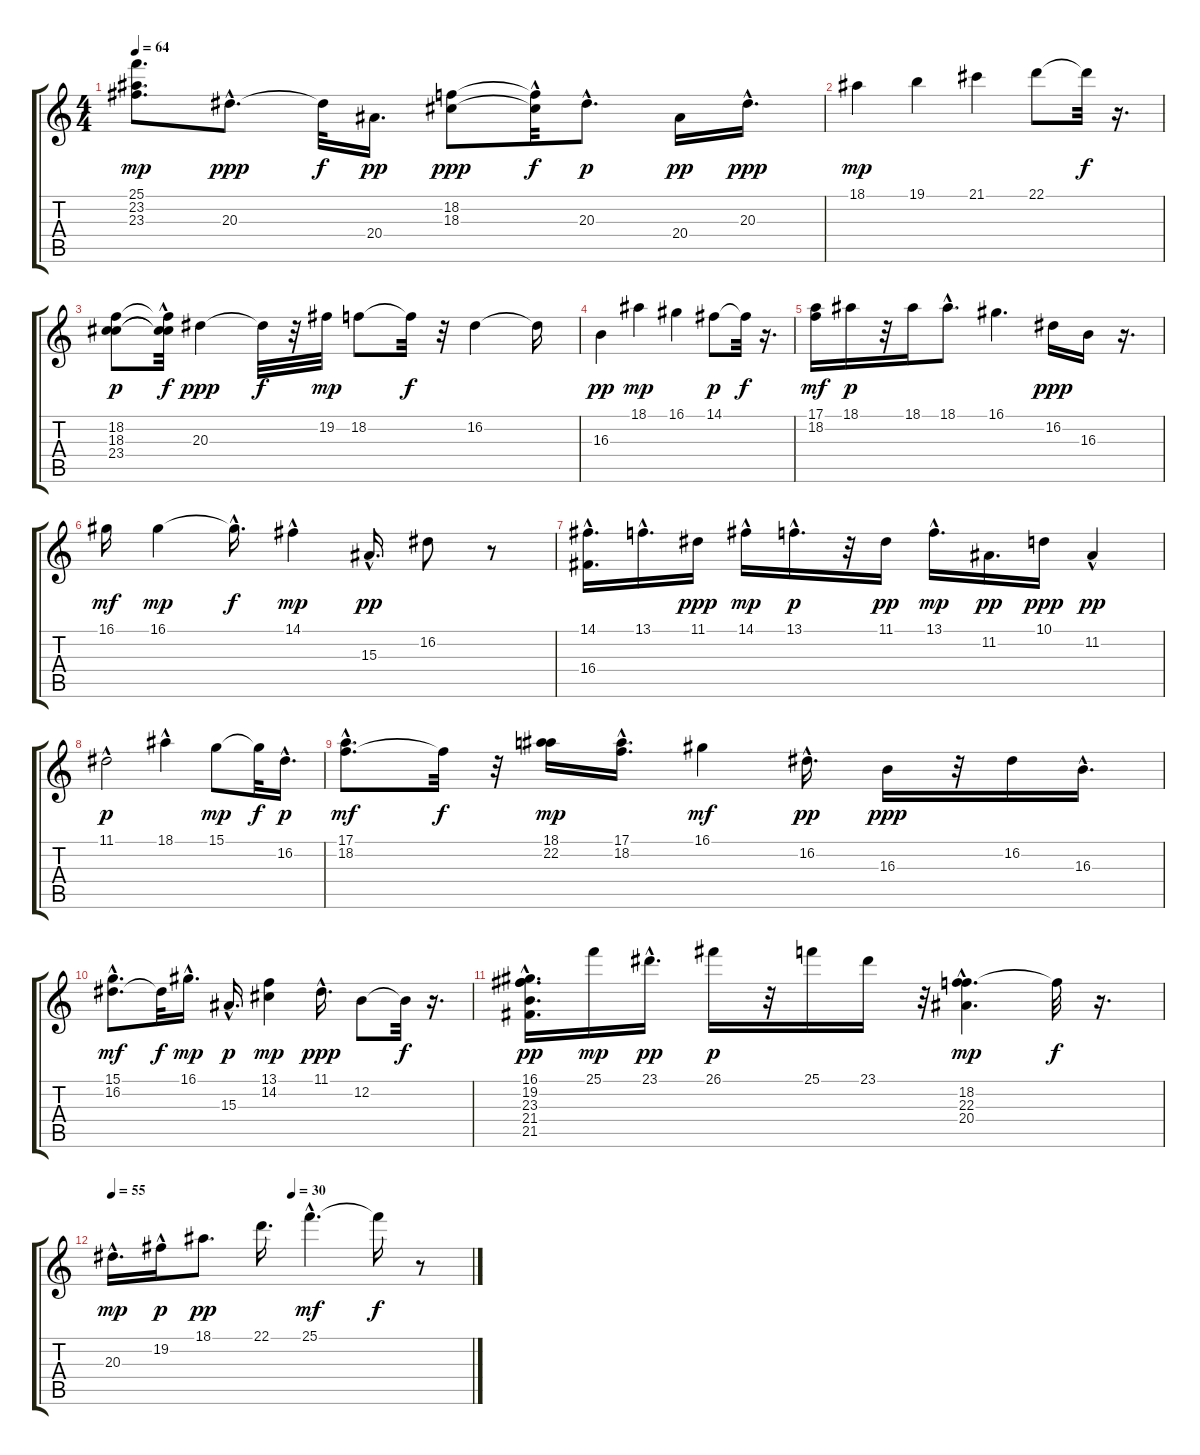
\track "" {instrument rockorgan}
\staff {score tabs}
\tuning (E4 B3 G3 D3 A2 E2) {hide}
\ts (4 4)
\tempo 64
\clef g2
\ks c
(25.1 23.2 23.3).8{d dy mp} 20.3{hac}.8{d dy ppp} 20.3{t}.32{dy f} 20.4.16{d dy pp} (18.2 18.3).8{dy ppp} (18.2{hac t} 18.3{hac t}).32{dy f} 20.3{hac}.8{d dy p} 20.4.16{dy pp} 20.3{hac}.16{d dy ppp} |
18.1.4{dy mp} 19.1.4 21.1.4 22.1.8 22.1{t}.32{dy f} r.16{d} |
(18.2 18.3 23.4).8{dy p} (18.2{t} 18.3{t} 23.4{hac t}).32{dy f} 20.3.4{dy ppp} 20.3{t}.32{dy f} r.32 19.2.32{dy mp} 18.2.8 18.2{t}.32{dy f} r.32 16.2.4 16.2{t}.16 |
16.3.4{dy pp} 18.1.4{dy mp} 16.1.4 14.1.8{dy p} 14.1{t}.32{dy f} r.16{d} |
(17.1 18.2).16{dy mf} 18.1.16{dy p} r.32 18.1.16 18.1{hac}.8{d} 16.1.4{d} 16.2.16{dy ppp} 16.3.16 r.16{d} |
16.1.16{dy mf} 16.1.4{dy mp} 16.1{hac t}.16{d dy f} 14.1{hac}.4{dy mp} 15.3{hac}.16{d dy pp} 16.2.8 r.8 |
(14.1{hac} 16.4).16{d} 13.1{hac}.16{d} 11.1.16{dy ppp} 14.1{hac}.16{dy mp} 13.1{hac}.16{d dy p} r.32 11.1.16{dy pp} 13.1{hac}.16{d dy mp} 11.2.16{d dy pp} 10.1.16{dy ppp} 11.2{hac}.4{dy pp} |
11.1{hac}.2{dy p} 18.1{hac}.4 15.1.8{dy mp} 15.1{t}.32{dy f} 16.2{hac}.16{d dy p} |
(17.1 18.2{hac}).8{d dy mf} 18.2{t}.32{dy f} r.32 (18.1 22.2).16{dy mp} (17.1 18.2{hac}).16{d} 16.1.4{dy mf} 16.2{hac}.16{d dy pp} 16.3.16{dy ppp} r.32 16.2.16 16.3{hac}.16{d} |
(15.1 16.2{hac}).8{d dy mf} 16.2{t}.32{dy f} 16.1{hac}.16{d dy mp} 15.3{hac}.16{d dy p} (13.1 14.2).4{dy mp} 11.1{hac}.16{d dy ppp} 12.2.8 12.2{t}.32{dy f} r.16{d} |
(16.1{hac} 19.2{hac} 23.3 21.4{hac} 21.5).16{d dy pp} 25.1.16{dy mp} 23.1{hac}.16{d dy pp} 26.1.16{dy p} r.32 25.1.16 23.1.16 r.32 (18.2{hac} 22.3 20.4{hac}).4{d dy mp} 18.2{t}.32{dy f} r.16{d} |
\tempo 55
\tempo (30 0.5)
20.3{hac}.16{d dy mp} 19.2{hac}.16{dy p} 18.1.8{d dy pp} 22.1.16{d} 25.1{hac}.4{d dy mf} 25.1{t}.16{dy f} r.8
